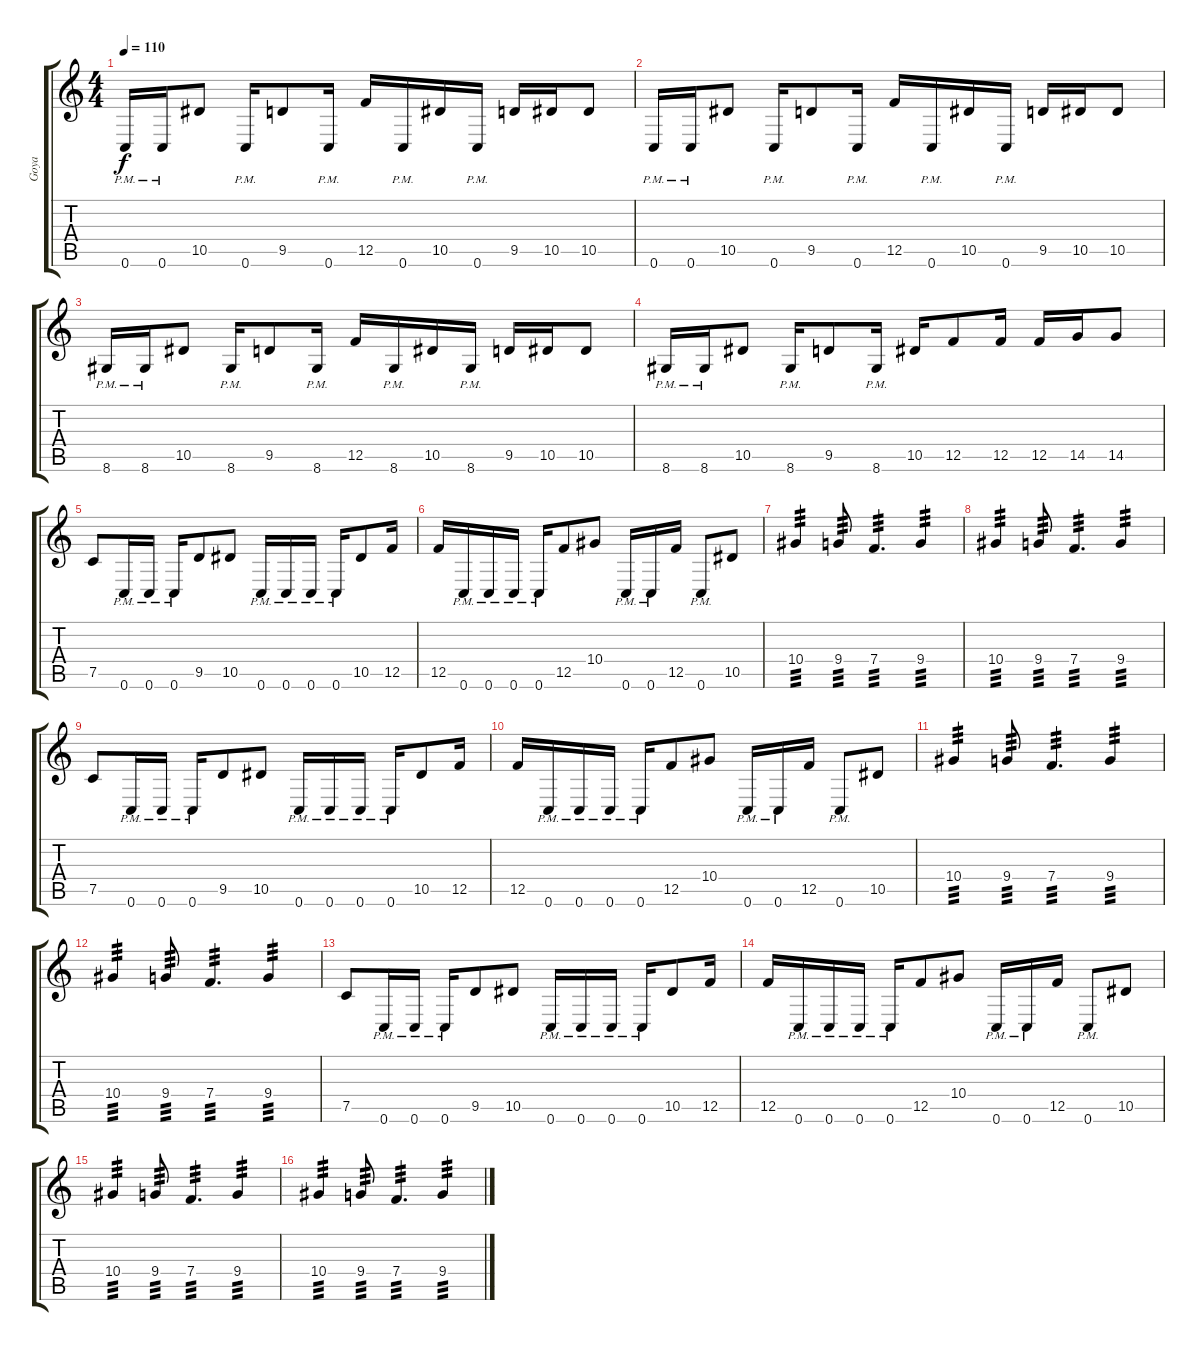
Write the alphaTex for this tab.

\track ("Goya" "Goya") {instrument distortionguitar}
\staff {score tabs}
\tuning (C4 G3 Eb3 Bb2 F2 C2) {hide}
\ts (4 4)
\tempo 110
\clef g2
\ks c
0.6{pm}.16{dy f} 0.6{pm}.16 10.5.8 0.6{pm}.16 9.5.8 0.6{pm}.16 12.5.16 0.6{pm}.16 10.5.16 0.6{pm}.16 9.5.16 10.5.16 10.5.8 |
0.6{pm}.16 0.6{pm}.16 10.5.8 0.6{pm}.16 9.5.8 0.6{pm}.16 12.5.16 0.6{pm}.16 10.5.16 0.6{pm}.16 9.5.16 10.5.16 10.5.8 |
8.6{pm}.16 8.6{pm}.16 10.5.8 8.6{pm}.16 9.5.8 8.6{pm}.16 12.5.16 8.6{pm}.16 10.5.16 8.6{pm}.16 9.5.16 10.5.16 10.5.8 |
8.6{pm}.16 8.6{pm}.16 10.5.8 8.6{pm}.16 9.5.8 8.6{pm}.16 10.5.16 12.5.8 12.5.16 12.5.16 14.5.16 14.5.8 |
7.5.8 0.6{pm}.16 0.6{pm}.16 0.6{pm}.16 9.5.8 10.5.8 0.6{pm}.16 0.6{pm}.16 0.6{pm}.16 0.6{pm}.16 10.5.8 12.5.16 |
12.5.16 0.6{pm}.16 0.6{pm}.16 0.6{pm}.16 0.6{pm}.16 12.5.8 10.4.8 0.6{pm}.16 0.6{pm}.16 12.5.16 0.6{pm}.8 10.5.8 |
10.4.4{tp 3} 9.4.8{tp 3} 7.4.4{d tp 3} 9.4.4{tp 3} |
10.4.4{tp 3} 9.4.8{tp 3} 7.4.4{d tp 3} 9.4.4{tp 3} |
7.5.8 0.6{pm}.16 0.6{pm}.16 0.6{pm}.16 9.5.8 10.5.8 0.6{pm}.16 0.6{pm}.16 0.6{pm}.16 0.6{pm}.16 10.5.8 12.5.16 |
12.5.16 0.6{pm}.16 0.6{pm}.16 0.6{pm}.16 0.6{pm}.16 12.5.8 10.4.8 0.6{pm}.16 0.6{pm}.16 12.5.16 0.6{pm}.8 10.5.8 |
10.4.4{tp 3} 9.4.8{tp 3} 7.4.4{d tp 3} 9.4.4{tp 3} |
10.4.4{tp 3} 9.4.8{tp 3} 7.4.4{d tp 3} 9.4.4{tp 3} |
7.5.8 0.6{pm}.16 0.6{pm}.16 0.6{pm}.16 9.5.8 10.5.8 0.6{pm}.16 0.6{pm}.16 0.6{pm}.16 0.6{pm}.16 10.5.8 12.5.16 |
12.5.16 0.6{pm}.16 0.6{pm}.16 0.6{pm}.16 0.6{pm}.16 12.5.8 10.4.8 0.6{pm}.16 0.6{pm}.16 12.5.16 0.6{pm}.8 10.5.8 |
10.4.4{tp 3} 9.4.8{tp 3} 7.4.4{d tp 3} 9.4.4{tp 3} |
10.4.4{tp 3} 9.4.8{tp 3} 7.4.4{d tp 3} 9.4.4{tp 3}
